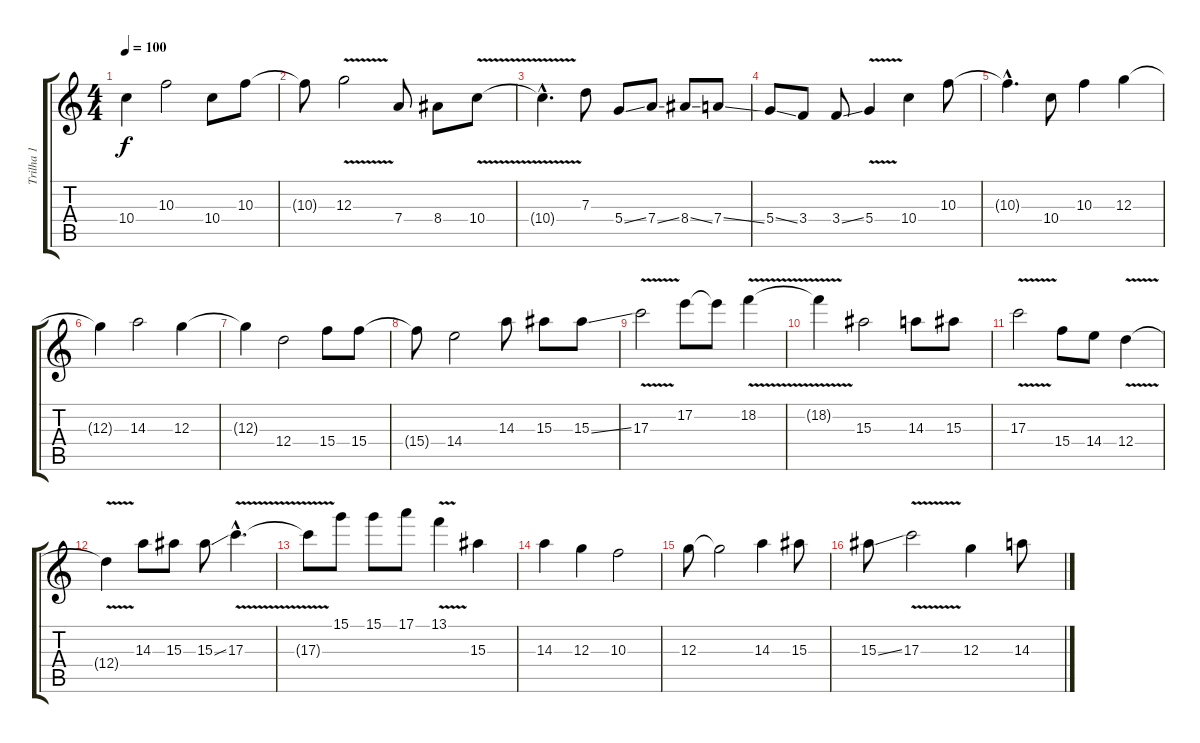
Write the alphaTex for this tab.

\track ("Trilha 1" "Trilha 1") {instrument overdrivenguitar}
\staff {score tabs}
\tuning (E4 B3 G3 D3 A2 E2) {hide}
\ts (4 4)
\tempo 100
\clef g2
\ks c
10.4.4{dy f instrument overdrivenguitar} 10.3.2 10.4.8 10.3.8 |
10.3{t}.8 12.3{v}.2 7.4.8 8.4.8 10.4{v}.8 |
10.4{hac t}.4{d} 7.3.8 5.4{ss}.8 7.4{ss}.8 8.4{ss}.8 7.4{ss}.8 |
5.4{ss}.8 3.4.8 3.4{ss}.8 5.4{v}.4 10.4.4 10.3.8 |
10.3{hac t}.4{d} 10.4.8 10.3.4 12.3.4 |
12.3{t}.4 14.3.2 12.3.4 |
12.3{t}.4 12.4.2 15.4.8 15.4.8 |
15.4{t}.8 14.4.2 14.3.8 15.3.8 15.3{ss}.8 |
17.3{v}.2 17.2.8 17.2{t}.8 18.2{v}.4 |
18.2{t}.4 15.3.2 14.3.8 15.3.8 |
17.3{v}.2 15.4.8 14.4.8 12.4{v}.4 |
12.4{t}.4 14.3.8 15.3.8 15.3{ss}.8 17.3{v hac}.4{d} |
17.3{t}.8 15.1.8 15.1.8 17.1.8 13.1{v}.4 15.3.4 |
14.3.4 12.3.4 10.3.2 |
12.3.8 12.3{t}.2 14.3.4 15.3.8 |
15.3{ss}.8 17.3{v}.2 12.3.4 14.3.8
